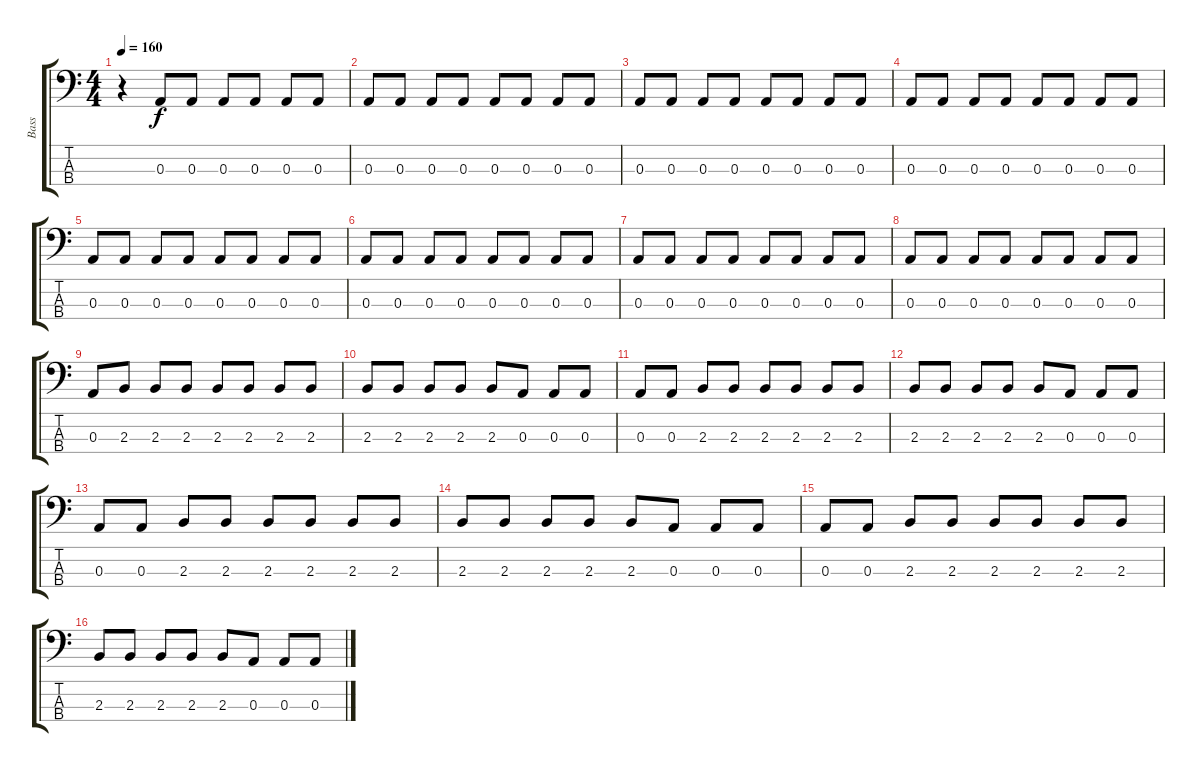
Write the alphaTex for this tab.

\track ("Bass" "Bass") {instrument electricbasspick}
\staff {score tabs}
\tuning (G2 D2 A1 E1) {hide}
\ts (4 4)
\tempo 160
\clef f4
\ks c
r.4{dy f} 0.3.8 0.3.8 0.3.8 0.3.8 0.3.8 0.3.8 |
0.3.8 0.3.8 0.3.8 0.3.8 0.3.8 0.3.8 0.3.8 0.3.8 |
0.3.8 0.3.8 0.3.8 0.3.8 0.3.8 0.3.8 0.3.8 0.3.8 |
0.3.8 0.3.8 0.3.8 0.3.8 0.3.8 0.3.8 0.3.8 0.3.8 |
0.3.8 0.3.8 0.3.8 0.3.8 0.3.8 0.3.8 0.3.8 0.3.8 |
0.3.8 0.3.8 0.3.8 0.3.8 0.3.8 0.3.8 0.3.8 0.3.8 |
0.3.8 0.3.8 0.3.8 0.3.8 0.3.8 0.3.8 0.3.8 0.3.8 |
0.3.8 0.3.8 0.3.8 0.3.8 0.3.8 0.3.8 0.3.8 0.3.8 |
0.3.8 2.3.8 2.3.8 2.3.8 2.3.8 2.3.8 2.3.8 2.3.8 |
2.3.8 2.3.8 2.3.8 2.3.8 2.3.8 0.3.8 0.3.8 0.3.8 |
0.3.8 0.3.8 2.3.8 2.3.8 2.3.8 2.3.8 2.3.8 2.3.8 |
2.3.8 2.3.8 2.3.8 2.3.8 2.3.8 0.3.8 0.3.8 0.3.8 |
0.3.8 0.3.8 2.3.8 2.3.8 2.3.8 2.3.8 2.3.8 2.3.8 |
2.3.8 2.3.8 2.3.8 2.3.8 2.3.8 0.3.8 0.3.8 0.3.8 |
0.3.8 0.3.8 2.3.8 2.3.8 2.3.8 2.3.8 2.3.8 2.3.8 |
2.3.8 2.3.8 2.3.8 2.3.8 2.3.8 0.3.8 0.3.8 0.3.8
